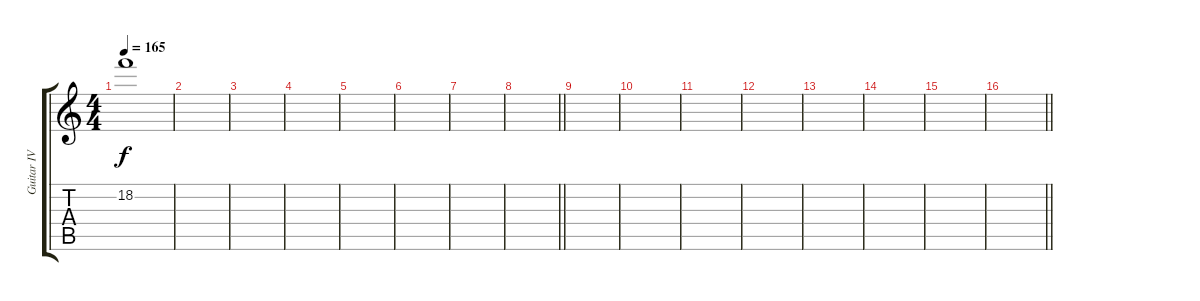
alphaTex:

\track ("Guitar IV" "Guitar IV") {instrument overdrivenguitar}
\staff {score tabs}
\tuning (E4 B3 G3 D3 A2 E2) {hide}
\ts (4 4)
\tempo 165
\clef g2
\ks c
18.2{t}.1{dy f} |
|
|
|
|
|
|
\barLineRight lightlight
|
|
|
|
|
|
|
|
\barLineRight lightlight
